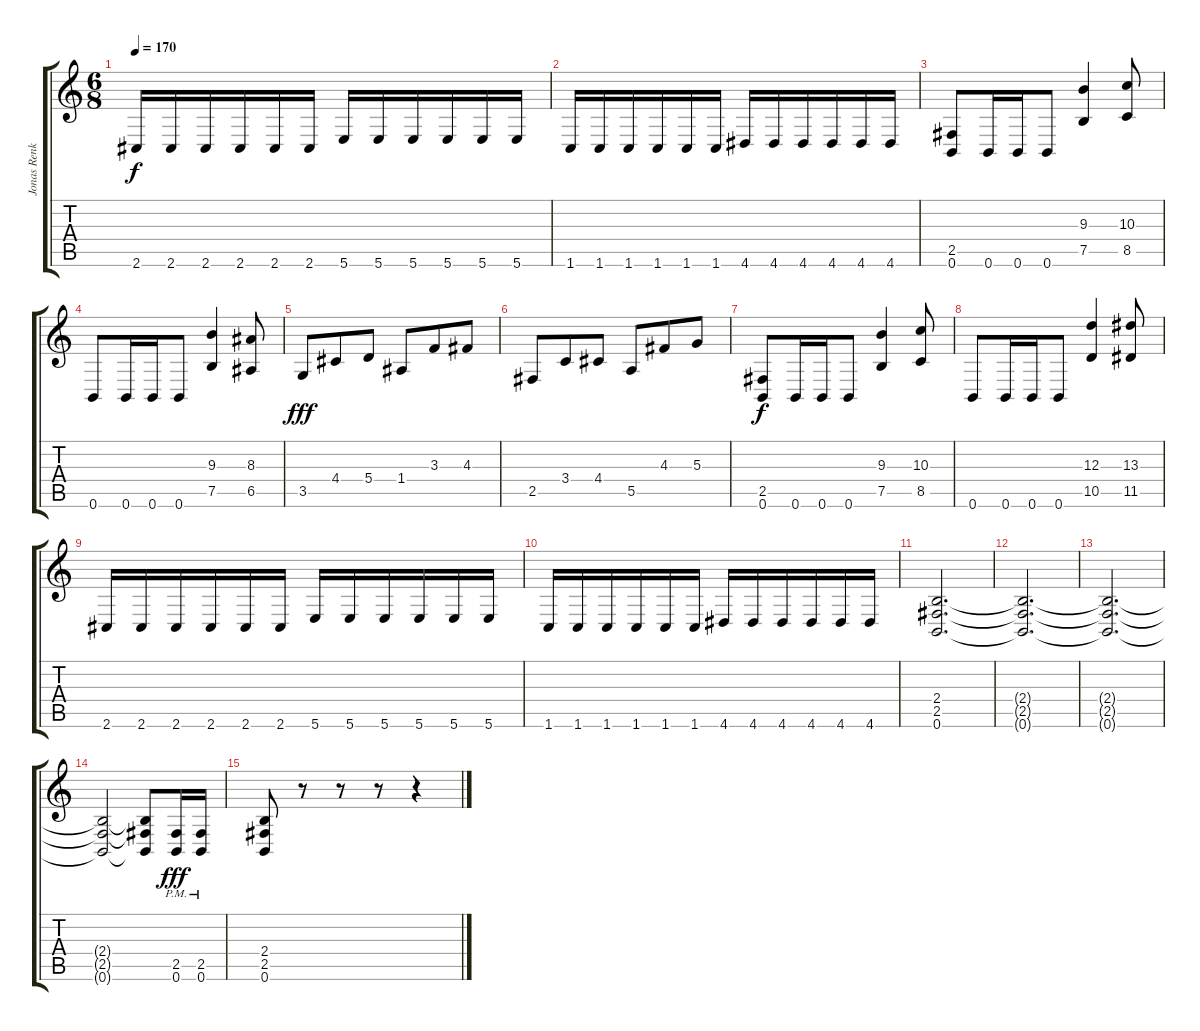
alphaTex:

\track ("Jonas Renkse" "Jonas Renk") {instrument distortionguitar}
\staff {score tabs}
\tuning (B3 Gb3 D3 A2 E2 B1) {hide}
\ts (6 8)
\tempo 170
\clef g2
\ks c
2.6.16{dy f} 2.6.16 2.6.16 2.6.16 2.6.16 2.6.16 5.6.16 5.6.16 5.6.16 5.6.16 5.6.16 5.6.16 |
1.6.16 1.6.16 1.6.16 1.6.16 1.6.16 1.6.16 4.6.16 4.6.16 4.6.16 4.6.16 4.6.16 4.6.16 |
(2.5 0.6).8 0.6.16 0.6.16 0.6.8 (9.3 7.5).4 (10.3 8.5).8 |
0.6.8 0.6.16 0.6.16 0.6.8 (9.3 7.5).4 (8.3 6.5).8 |
3.5.8{dy fff} 4.4.8 5.4.8 1.4.8 3.3.8 4.3.8 |
2.5.8 3.4.8 4.4.8 5.5.8 4.3.8 5.3.8 |
(2.5 0.6).8{dy f} 0.6.16 0.6.16 0.6.8 (9.3 7.5).4 (10.3 8.5).8 |
0.6.8 0.6.16 0.6.16 0.6.8 (12.3 10.5).4 (13.3 11.5).8 |
2.6.16 2.6.16 2.6.16 2.6.16 2.6.16 2.6.16 5.6.16 5.6.16 5.6.16 5.6.16 5.6.16 5.6.16 |
1.6.16 1.6.16 1.6.16 1.6.16 1.6.16 1.6.16 4.6.16 4.6.16 4.6.16 4.6.16 4.6.16 4.6.16 |
(2.4 2.5 0.6).2{d} |
(2.4{t} 2.5{t} 0.6{t}).2{d} |
(2.4{t} 2.5{t} 0.6{t}).2{d} |
(2.4{t} 2.5{t} 0.6{t}).2 (2.4{t} 2.5{t} 0.6{t}).8 (2.5{pm} 0.6{pm}).16{dy fff} (2.5{pm} 0.6{pm}).16 |
(2.4 2.5 0.6).8 r.8 r.8 r.8 r.4
